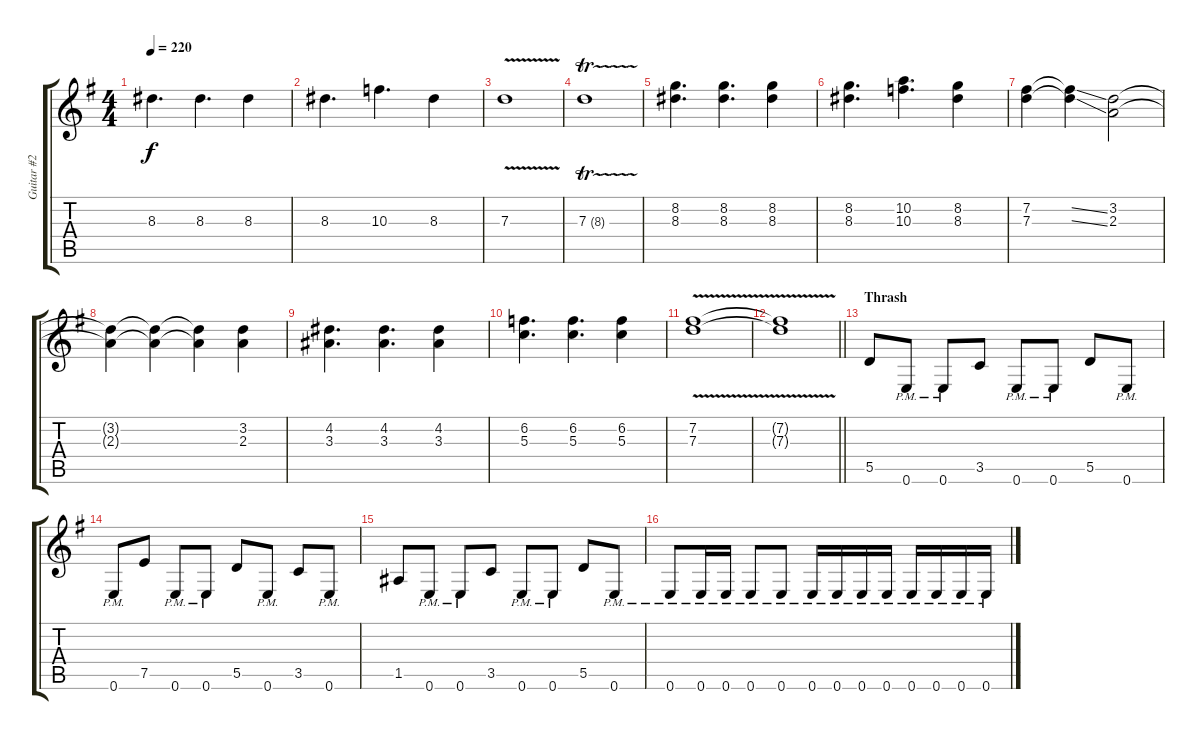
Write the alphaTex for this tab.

\track ("Guitar #2" "Guitar #2") {instrument overdrivenguitar}
\staff {score tabs}
\tuning (E4 B3 G3 D3 A2 E2) {hide}
\ts (4 4)
\tempo 220
\clef g2
\ks eminor
8.3.4{d dy f} 8.3.4{d beam merge} 8.3.4 |
8.3.4{d} 10.3.4{d beam merge} 8.3.4 |
7.3{v}.1 |
7.3{tr (8 16)}.1 |
(8.2 8.3).4{d} (8.2 8.3).4{d beam merge} (8.2 8.3).4 |
(8.2 8.3).4{d} (10.2 10.3).4{d beam merge} (8.2 8.3).4 |
(7.2 7.3).4 (7.2{ss t} 7.3{ss t}).4 (3.2 2.3).2 |
(3.2{t} 2.3{t}).4{beam merge} (3.2{t} 2.3{t}).4{beam merge} (3.2{t} 2.3{t}).4 (3.2 2.3).4 |
(4.2 3.3).4{d} (4.2 3.3).4{d beam merge} (4.2 3.3).4 |
(6.2 5.3).4{d} (6.2 5.3).4{d beam merge} (6.2 5.3).4 |
(7.2{v} 7.3{v}).1 |
\barLineRight lightlight
(7.2{t} 7.3{t}).1 |
\section ("" "Thrash")
5.5.8 0.6{pm}.8 0.6{pm}.8 3.5.8 0.6{pm}.8 0.6{pm}.8 5.5.8 0.6{pm}.8 |
0.6{pm}.8 7.5.8 0.6{pm}.8 0.6{pm}.8 5.5.8 0.6{pm}.8 3.5.8 0.6{pm}.8 |
1.5.8 0.6{pm}.8 0.6{pm}.8 3.5.8 0.6{pm}.8 0.6{pm}.8 5.5.8 0.6{pm}.8 |
0.6{pm}.8 0.6{pm}.16 0.6{pm}.16 0.6{pm}.8 0.6{pm}.8 0.6{pm}.16 0.6{pm}.16 0.6{pm}.16 0.6{pm}.16 0.6{pm}.16 0.6{pm}.16 0.6{pm}.16 0.6{pm}.16
